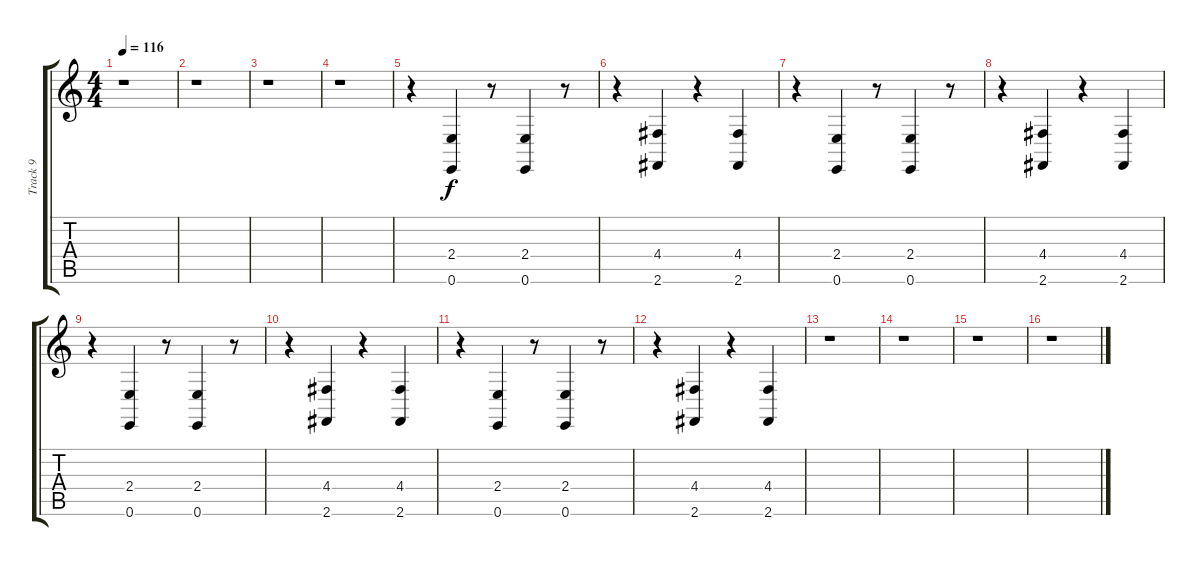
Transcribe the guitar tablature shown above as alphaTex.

\track ("Track 9" "Track 9") {instrument fx5brightness}
\staff {score tabs}
\tuning (E4 B3 G3 D3 A2 E2) {hide}
\ts (4 4)
\tempo 116
\clef g2
\ks c
r.1{dy f} |
r.1 |
r.1 |
r.1 |
r.4 (2.4 0.6).4 r.8 (2.4 0.6).4 r.8 |
r.4 (4.4 2.6).4 r.4 (4.4 2.6).4 |
r.4 (2.4 0.6).4 r.8 (2.4 0.6).4 r.8 |
r.4 (4.4 2.6).4 r.4 (4.4 2.6).4 |
r.4 (2.4 0.6).4 r.8 (2.4 0.6).4 r.8 |
r.4 (4.4 2.6).4 r.4 (4.4 2.6).4 |
r.4 (2.4 0.6).4 r.8 (2.4 0.6).4 r.8 |
r.4 (4.4 2.6).4 r.4 (4.4 2.6).4 |
r.1 |
r.1 |
r.1 |
r.1
